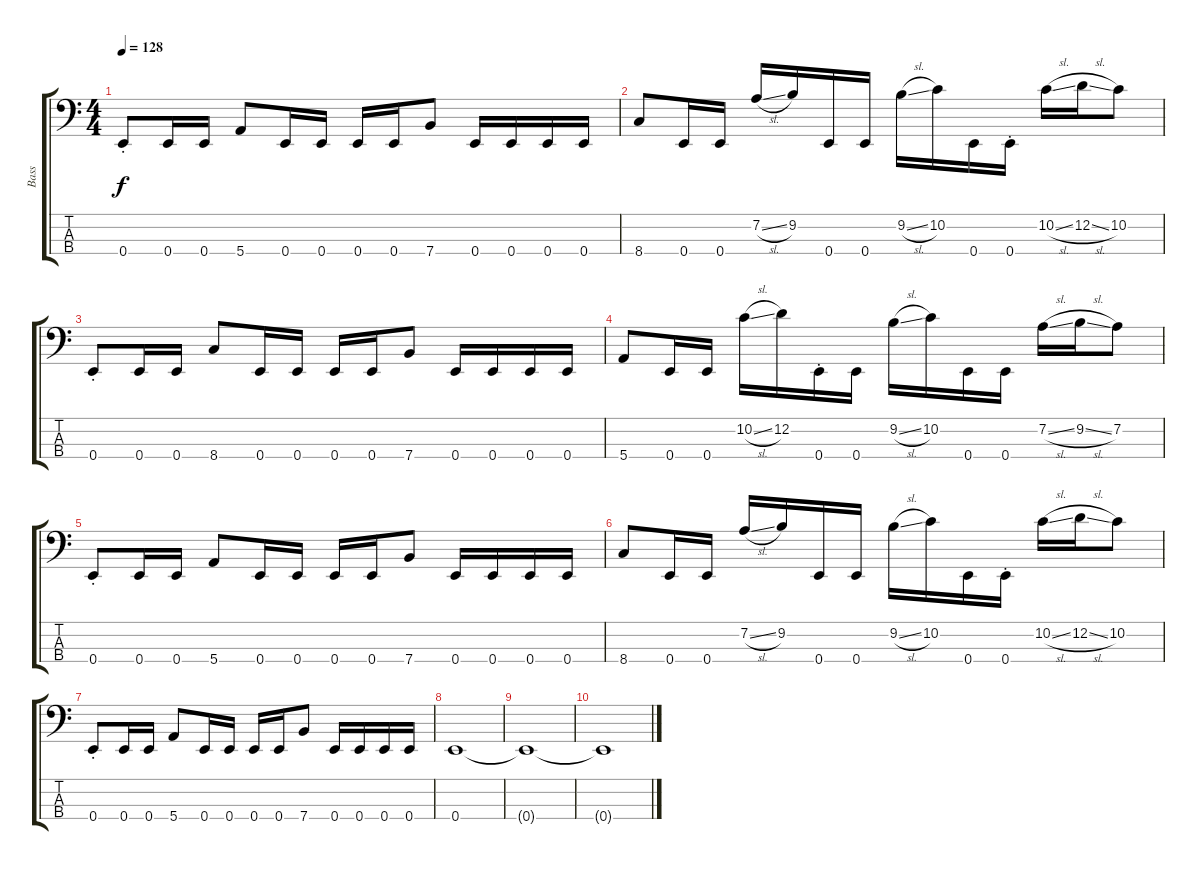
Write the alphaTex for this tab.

\track ("Bass" "Bass") {solo instrument electricbassfinger}
\staff {score tabs}
\tuning (G2 D2 A1 E1) {hide}
\ts (4 4)
\tempo 128
\clef f4
\ks c
0.4{st}.8{dy f} 0.4.16 0.4.16 5.4.8 0.4.16 0.4.16 0.4.16 0.4.16 7.4.8 0.4.16 0.4.16 0.4.16 0.4.16 |
8.4.8 0.4.16 0.4.16 7.2{sl}.16 9.2.16 0.4.16 0.4.16 9.2{sl}.16 10.2.16 0.4.16 0.4{st}.16 10.2{sl}.16 12.2{sl}.16 10.2.8 |
0.4{st}.8 0.4.16 0.4.16 8.4.8 0.4.16 0.4.16 0.4.16 0.4.16 7.4.8 0.4.16 0.4.16 0.4.16 0.4.16 |
5.4.8 0.4.16 0.4.16 10.2{sl}.16 12.2.16 0.4{st}.16 0.4.16 9.2{sl}.16 10.2.16 0.4.16 0.4.16 7.2{sl}.16 9.2{sl}.16 7.2.8 |
0.4{st}.8 0.4.16 0.4.16 5.4.8 0.4.16 0.4.16 0.4.16 0.4.16 7.4.8 0.4.16 0.4.16 0.4.16 0.4.16 |
8.4.8 0.4.16 0.4.16 7.2{sl}.16 9.2.16 0.4.16 0.4.16 9.2{sl}.16 10.2.16 0.4.16 0.4{st}.16 10.2{sl}.16 12.2{sl}.16 10.2.8 |
0.4{st}.8 0.4.16 0.4.16 5.4.8 0.4.16 0.4.16 0.4.16 0.4.16 7.4.8 0.4.16 0.4.16 0.4.16 0.4.16 |
0.4.1 |
0.4{t}.1 |
0.4{t}.1
